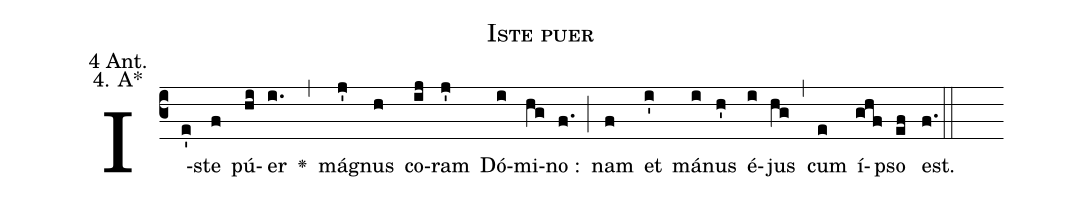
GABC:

name: Iste puer;
office-part: 4 Antiphon;
mode: 4A*;
annotation: 4 Ant.;
annotation: 4. A*;
def-m1:}{\greseteolcustos{manual}{;
def-m2:\ifx\breakbeforeEuouae\undefined\else;
def-m3:\fi}\ifx\noeuouae\undefined\def\noeuouae{F}\fi\if\noeuouae F{;
def-m4:}\fi;
%%
% The syntax in this part is called gabc. Please refer to http://home.gna.org/gregorio/gabc/#basis
(c3)I(e')ste(f) pú(hi)er(i.) <v>\greheightstar</v>(,)
má(j')gnus(h) co(ij)ram(j') Dó(i)mi(hg)no :(f.) (;)
nam(f) et(i') má(i)nus(h') é(i)jus(hg) (,)
cum(e) í(ghf)pso(ef[em1]) est.(f.) (::[em2]z[em3])

E(i) u(h) o(i) u(j) a(h) e.(f.) (::[em4])
